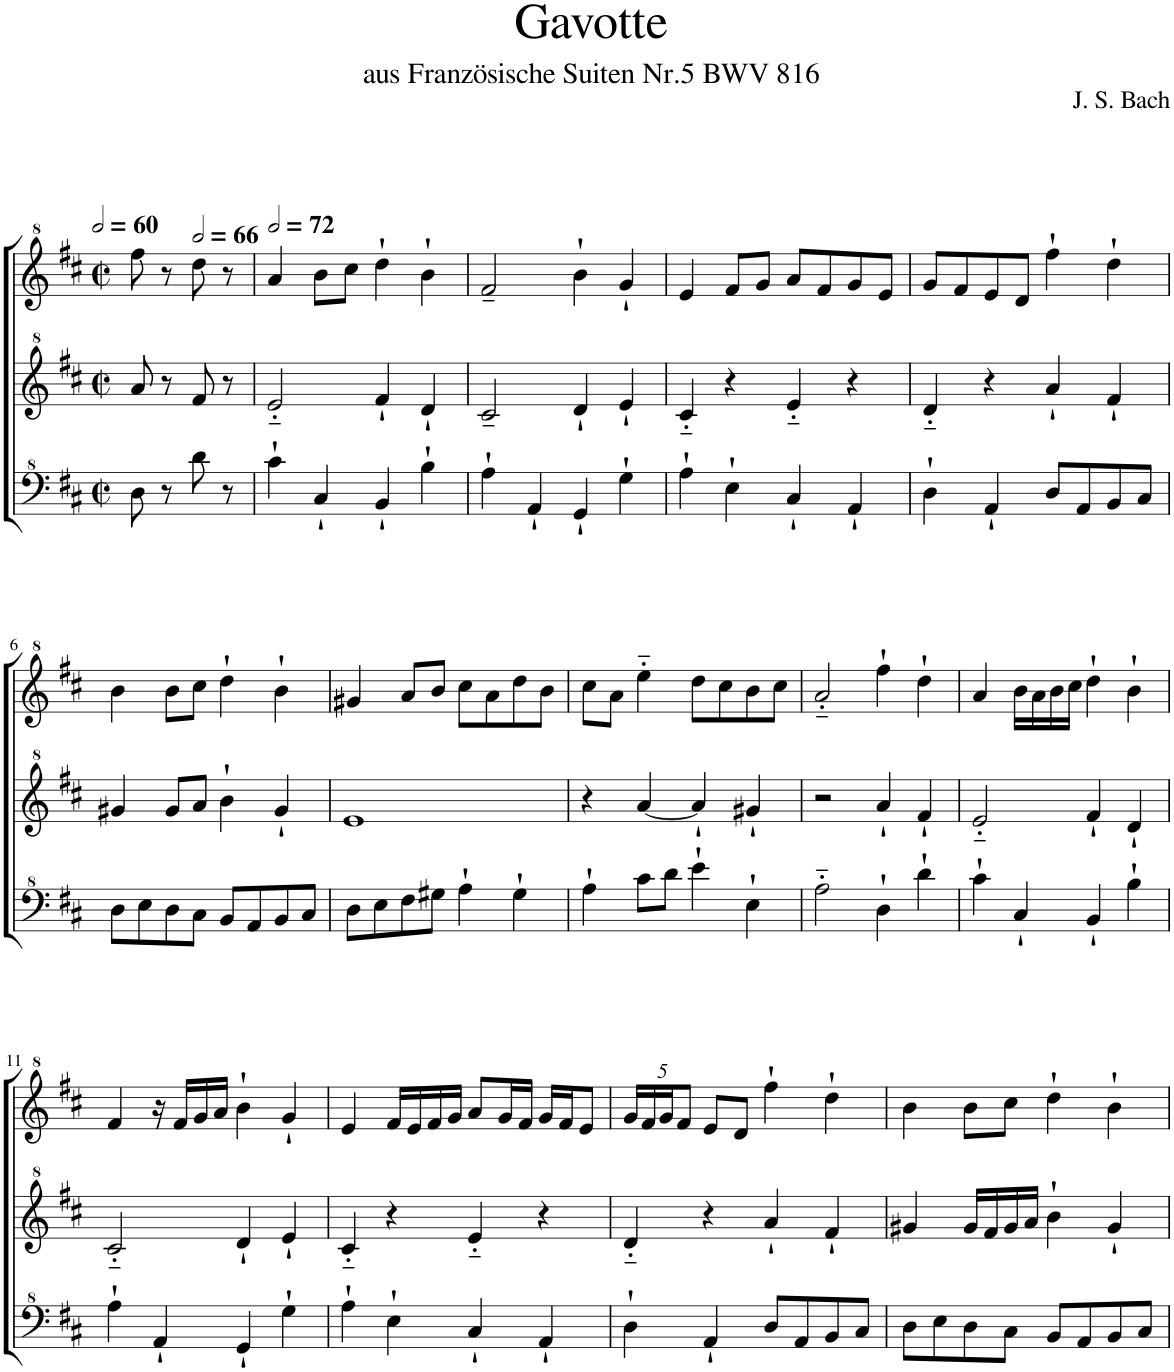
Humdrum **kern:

**kern	**kern	**kern
*part1	*part1	*part1
*staff3	*staff2	*staff1
*I"Model III	*	*
*clefF^4	*clefG^2	*clefG^2
*k[f#c#]	*k[f#c#]	*k[f#c#]
*M2/2	*M2/2	*M2/2
*met(c|)	*met(c|)	*met(c|)
*MM120	*MM120	*MM120
=1	=1	=1
8d\	8aa/	8fff#\
8r	8r	8r
*	*	*MM132
8dd\	8ff#/	8ddd\
8r	8r	8r
=2	=2	=2
*	*	*MM144
4cc#`\	2ee'~/	4aa/
4c#`/	.	8bb\L
.	.	8ccc#\J
4B`/	4ff#`/	4ddd`\
4b`\	4dd`/	4bb`\
=3	=3	=3
4a`\	2cc#~/	2ff#~/
4A`/	.	.
4G`/	4dd`/	4bb`\
4g`\	4ee`/	4gg`/
=4	=4	=4
4a`\	4cc#'~/	4ee/
4e`\	4r	8ff#/L
.	.	8gg/J
4c#`/	4ee'~/	8aa/L
.	.	8ff#/
4A`/	4r	8gg/
.	.	8ee/J
=5	=5	=5
4d`\	4dd'~/	8gg/L
.	.	8ff#/
4A`/	4r	8ee/
.	.	8dd/J
8d/L	4aa`/	4fff#`\
8A/	.	.
8B/	4ff#`/	4ddd`\
8c#/J	.	.
!!LO:LB:g=z
=6	=6	=6
8d\L	4gg#X/	4bb\
8e\	.	.
8d\	8gg#/L	8bb\L
8c#\J	8aa/J	8ccc#\J
8B/L	4bb`\	4ddd`\
8A/	.	.
8B/	4gg#`/	4bb`\
8c#/J	.	.
=7	=7	=7
8d\L	1ee	4gg#X/
8e\	.	.
8f#\	.	8aa/L
8g#X\J	.	8bb/J
4a`\	.	8ccc#\L
.	.	8aa\
4g#`\	.	8ddd\
.	.	8bb\J
=8	=8	=8
4a`\	4r	8ccc#\L
.	.	8aa\J
8cc#\L	[4aa/	4eee'~\
8dd\J	.	.
4ee`\	4aa`/]	8ddd\L
.	.	8ccc#\
4e`\	4gg#X`/	8bb\
.	.	8ccc#\J
=9	=9	=9
2a'~\	2r	2aa'~/
4d`\	4aa`/	4fff#`\
4dd`\	4ff#`/	4ddd`\
=10	=10	=10
4cc#`\	2ee'~/	4aa/
4c#`/	.	16bb\LL
.	.	16aa\
.	.	16bb\
.	.	16ccc#\JJ
4B`/	4ff#`/	4ddd`\
4b`\	4dd`/	4bb`\
!!LO:LB:g=z
=11	=11	=11
4a`\	2cc#'~/	4ff#/
4A`/	.	16r
.	.	16ff#/LL
.	.	16gg/
.	.	16aa/JJ
4G`/	4dd`/	4bb`\
4g`\	4ee`/	4gg`/
=12	=12	=12
4a`\	4cc#'~/	4ee/
4e`\	4r	16ff#/LL
.	.	16ee/
.	.	16ff#/
.	.	16gg/JJ
4c#`/	4ee'~/	8aa/L
.	.	16gg/L
.	.	16ff#/JJ
4A`/	4r	16gg/LL
.	.	16ff#/J
.	.	8ee/J
=13	=13	=13
*	*	*Xbrackettup
4d`\	4dd'~/	20gg/LL
.	.	20ff#/
.	.	20gg/J
.	.	10ff#/J
4A`/	4r	8ee/L
.	.	8dd/J
8d/L	4aa`/	4fff#`\
8A/	.	.
8B/	4ff#`/	4ddd`\
8c#/J	.	.
=14	=14	=14
8d\L	4gg#X/	4bb\
8e\	.	.
8d\	16gg#/LL	8bb\L
.	16ff#/	.
8c#\J	16gg#/	8ccc#\J
.	16aa/JJ	.
8B/L	4bb`\	4ddd`\
8A/	.	.
8B/	4gg#`/	4bb`\
8c#/J	.	.
=	=	=
*-	*-	*-
